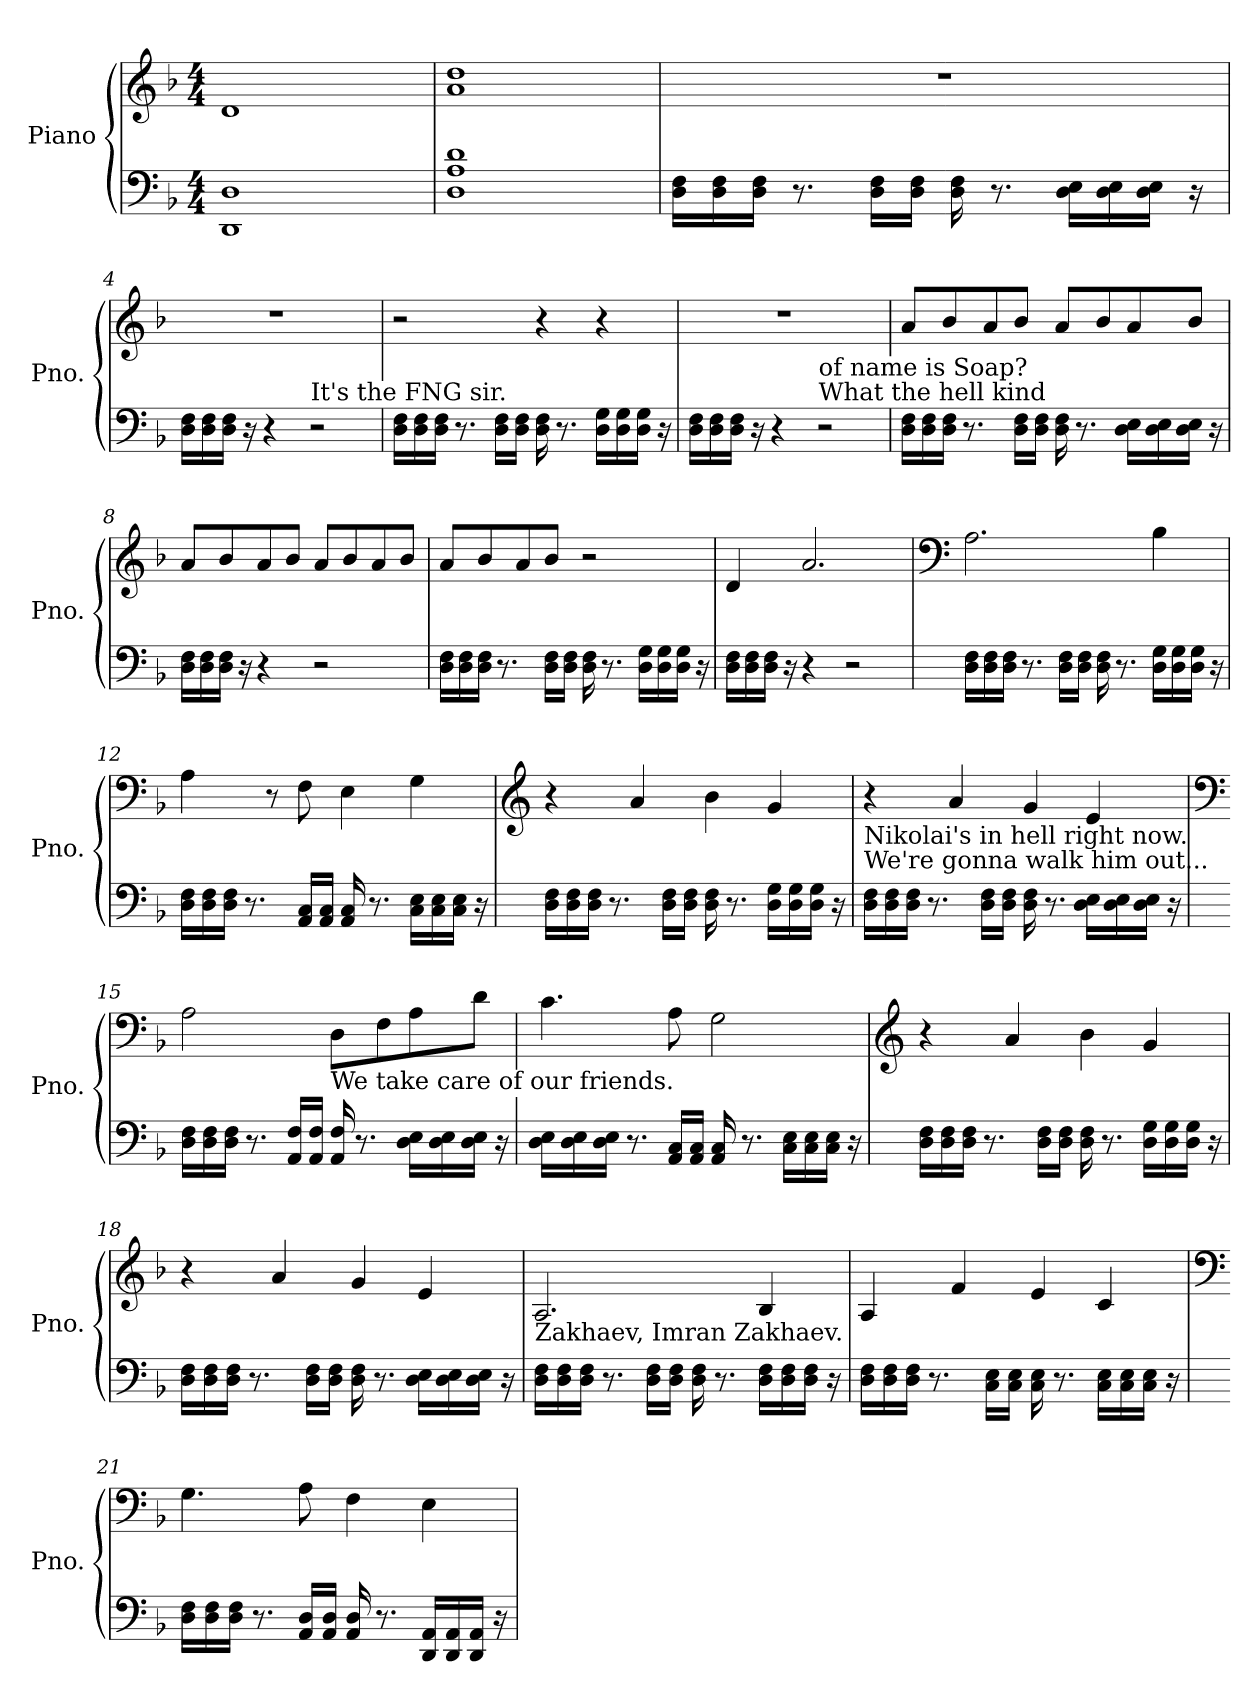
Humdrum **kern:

**kern	**kern
*part1	*part1
*staff2	*staff1
*I"Piano	*
*I'Pno.	*
*clefF4	*clefG2
*k[b-]	*k[b-]
*M4/4	*M4/4
=1	=1
1DD 1D	1d
=2	=2
1D 1A 1d	1a 1dd
=3	=3
*	*MM80
16D\ 16F\LL	1r
16D\ 16F\	.
16D\ 16F\JJ	.
8.r	.
16D\ 16F\LL	.
16D\ 16F\JJ	.
16D\ 16F\	.
8.r	.
16D\ 16E\LL	.
16D\ 16E\	.
16D\ 16E\JJ	.
16r	.
=4	=4
16D\ 16F\LL	1r
16D\ 16F\	.
16D\ 16F\JJ	.
16r	.
4r	.
!LO:TX:a:t=It's the FNG sir.	!
2r	.
=5	=5
16D\ 16F\LL	2r
16D\ 16F\	.
16D\ 16F\JJ	.
8.r	.
16D\ 16F\LL	.
16D\ 16F\JJ	.
16D\ 16F\	4r
8.r	.
16D\ 16G\LL	4r
16D\ 16G\	.
16D\ 16G\JJ	.
16r	.
!!LO:LB:g=z
=6	=6
16D\ 16F\LL	1r
16D\ 16F\	.
16D\ 16F\JJ	.
16r	.
4r	.
!LO:TX:a:t=What the hell kind	!
!LO:TX:a:t=of name is Soap?	!
2r	.
=7	=7
16D\ 16F\LL	8a/L
16D\ 16F\	.
16D\ 16F\JJ	8b-/
8.r	.
.	8a/
16D\ 16F\LL	8b-/J
16D\ 16F\JJ	.
16D\ 16F\	8a/L
8.r	.
.	8b-/
16D\ 16E\LL	8a/
16D\ 16E\	.
16D\ 16E\JJ	8b-/J
16r	.
=8	=8
16D\ 16F\LL	8a/L
16D\ 16F\	.
16D\ 16F\JJ	8b-/
16r	.
4r	8a/
.	8b-/J
2r	8a/L
.	8b-/
.	8a/
.	8b-/J
=9	=9
16D\ 16F\LL	8a/L
16D\ 16F\	.
16D\ 16F\JJ	8b-/
8.r	.
.	8a/
16D\ 16F\LL	8b-/J
16D\ 16F\JJ	.
16D\ 16F\	2r
8.r	.
16D\ 16G\LL	.
16D\ 16G\	.
16D\ 16G\JJ	.
16r	.
!!LO:LB:g=z
=10	=10
16D\ 16F\LL	4d/
16D\ 16F\	.
16D\ 16F\JJ	.
16r	.
4r	2.a/
2r	.
=11	=11
*	*clefF4
16D\ 16F\LL	2.A\
16D\ 16F\	.
16D\ 16F\JJ	.
8.r	.
16D\ 16F\LL	.
16D\ 16F\JJ	.
16D\ 16F\	.
8.r	.
16D\ 16G\LL	4B-\
16D\ 16G\	.
16D\ 16G\JJ	.
16r	.
=12	=12
16D\ 16F\LL	4A\
16D\ 16F\	.
16D\ 16F\JJ	.
8.r	.
.	8r
16AA/ 16C/LL	8F\
16AA/ 16C/JJ	.
16AA/ 16C/	4E\
8.r	.
16C\ 16E\LL	4G\
16C\ 16E\	.
16C\ 16E\JJ	.
16r	.
=13	=13
*	*clefG2
16D\ 16F\LL	4r
16D\ 16F\	.
16D\ 16F\JJ	.
8.r	.
.	4a/
16D\ 16F\LL	.
16D\ 16F\JJ	.
16D\ 16F\	4b-\
8.r	.
16D\ 16G\LL	4g/
16D\ 16G\	.
16D\ 16G\JJ	.
16r	.
!!LO:LB:g=z
=14	=14
!	!LO:TX:b:t=Nikolai's in hell right now.
!	!LO:TX:b:t=We're gonna walk him out...
16D\ 16F\LL	4r
16D\ 16F\	.
16D\ 16F\JJ	.
8.r	.
.	4a/
16D\ 16F\LL	.
16D\ 16F\JJ	.
16D\ 16F\	4g/
8.r	.
16D\ 16E\LL	4e/
16D\ 16E\	.
16D\ 16E\JJ	.
16r	.
=15	=15
*	*clefF4
16D\ 16F\LL	2A\
16D\ 16F\	.
16D\ 16F\JJ	.
8.r	.
16AA/ 16F/LL	.
16AA/ 16F/JJ	.
!	!LO:TX:b:t=We take care of our friends.
16AA/ 16F/	8D\L
8.r	.
.	8F\
16D\ 16E\LL	8A\
16D\ 16E\	.
16D\ 16E\JJ	8d\J
16r	.
=16	=16
16D\ 16E\LL	4.c\
16D\ 16E\	.
16D\ 16E\JJ	.
8.r	.
16AA/ 16C/LL	8A\
16AA/ 16C/JJ	.
16AA/ 16C/	2G\
8.r	.
16C\ 16E\LL	.
16C\ 16E\	.
16C\ 16E\JJ	.
16r	.
!!LO:LB:g=z
=17	=17
*	*clefG2
16D\ 16F\LL	4r
16D\ 16F\	.
16D\ 16F\JJ	.
8.r	.
.	4a/
16D\ 16F\LL	.
16D\ 16F\JJ	.
16D\ 16F\	4b-\
8.r	.
16D\ 16G\LL	4g/
16D\ 16G\	.
16D\ 16G\JJ	.
16r	.
=18	=18
16D\ 16F\LL	4r
16D\ 16F\	.
16D\ 16F\JJ	.
8.r	.
.	4a/
16D\ 16F\LL	.
16D\ 16F\JJ	.
16D\ 16F\	4g/
8.r	.
16D\ 16E\LL	4e/
16D\ 16E\	.
16D\ 16E\JJ	.
16r	.
=19	=19
!	!LO:TX:b:t=Zakhaev, Imran Zakhaev.
16D\ 16F\LL	2.A/
16D\ 16F\	.
16D\ 16F\JJ	.
8.r	.
16D\ 16F\LL	.
16D\ 16F\JJ	.
16D\ 16F\	.
8.r	.
16D\ 16F\LL	4B-/
16D\ 16F\	.
16D\ 16F\JJ	.
16r	.
!!LO:PB:g=z
=20	=20
16D\ 16F\LL	4A/
16D\ 16F\	.
16D\ 16F\JJ	.
8.r	.
.	4f/
16C\ 16E\LL	.
16C\ 16E\JJ	.
16C\ 16E\	4e/
8.r	.
16C\ 16E\LL	4c/
16C\ 16E\	.
16C\ 16E\JJ	.
16r	.
=21	=21
*	*clefF4
16D\ 16F\LL	4.G\
16D\ 16F\	.
16D\ 16F\JJ	.
8.r	.
16AA/ 16D/LL	8A\
16AA/ 16D/JJ	.
16AA/ 16D/	4F\
8.r	.
16DD/ 16AA/LL	4E\
16DD/ 16AA/	.
16DD/ 16AA/JJ	.
16r	.
=	=
*-	*-
